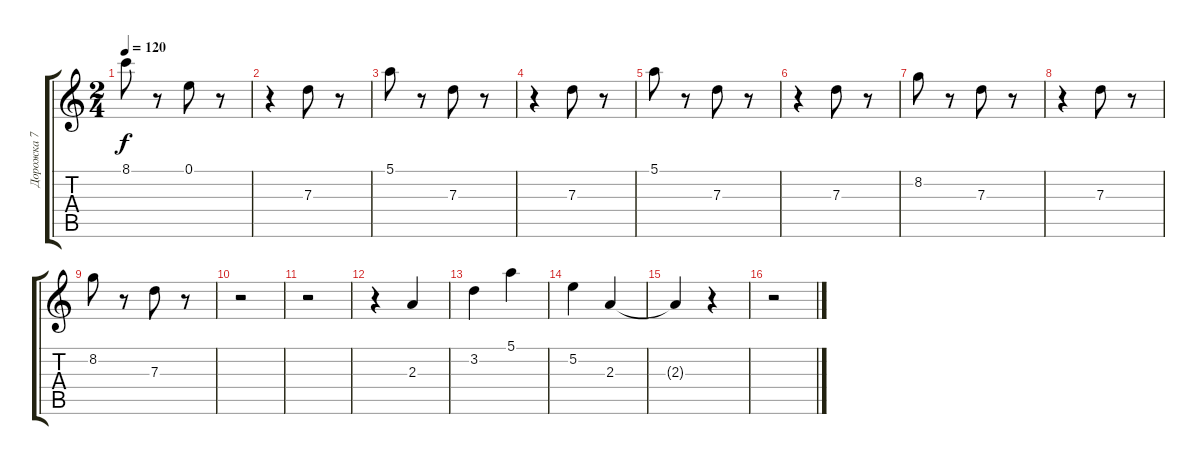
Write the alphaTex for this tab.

\track ("Дорожка 7" "Дорожка 7") {instrument acousticguitarsteel}
\staff {score tabs}
\tuning (E4 B3 G3 D3 A2 E2) {hide}
\ts (2 4)
\tempo 120
\clef g2
\ks c
8.1.8{dy f} r.8 0.1.8 r.8 |
r.4 7.3.8 r.8 |
5.1.8 r.8 7.3.8 r.8 |
r.4 7.3.8 r.8 |
5.1.8 r.8 7.3.8 r.8 |
r.4 7.3.8 r.8 |
8.2.8 r.8 7.3.8 r.8 |
r.4 7.3.8 r.8 |
8.2.8 r.8 7.3.8 r.8 |
r.2 |
r.2 |
r.4 2.3.4 |
3.2.4 5.1.4 |
5.2.4 2.3.4 |
2.3{t}.4 r.4 |
r.2
